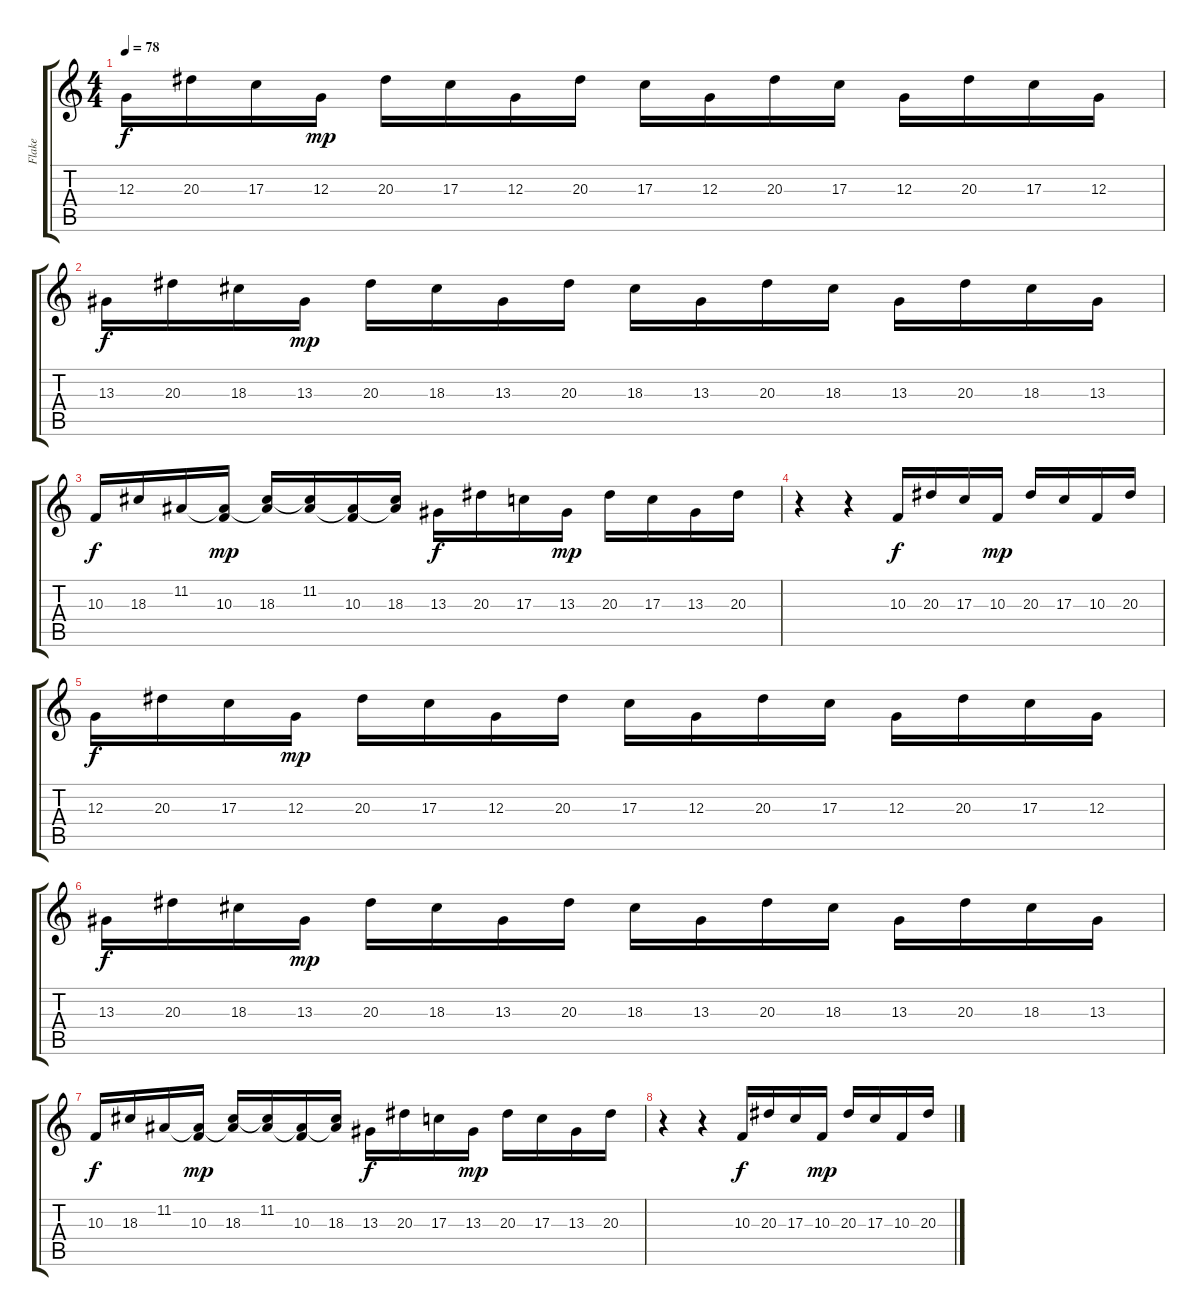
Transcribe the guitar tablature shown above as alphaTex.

\track ("Flake" "Flake") {instrument electricpiano1}
\staff {score tabs}
\tuning (E4 B3 G3 D3 A2 E2) {hide}
\ts (4 4)
\tempo 78
\clef g2
\ks c
12.3.16{dy f} 20.3.16 17.3.16 12.3.16{dy mp} 20.3.16 17.3.16 12.3.16 20.3.16 17.3.16 12.3.16 20.3.16 17.3.16 12.3.16 20.3.16 17.3.16 12.3.16 |
13.3.16{dy f} 20.3.16 18.3.16 13.3.16{dy mp} 20.3.16 18.3.16 13.3.16 20.3.16 18.3.16 13.3.16 20.3.16 18.3.16 13.3.16 20.3.16 18.3.16 13.3.16 |
10.3.16{dy f} 18.3.16 11.2.16 (11.2{t} 10.3).16{dy mp} (11.2{t} 18.3).16 (11.2 18.3{t}).16 (11.2{t} 10.3).16 (11.2{t} 18.3).16 13.3.16{dy f} 20.3.16 17.3.16 13.3.16{dy mp} 20.3.16 17.3.16 13.3.16 20.3.16 |
r.4 r.4 10.3.16{dy f} 20.3.16 17.3.16 10.3.16{dy mp} 20.3.16 17.3.16 10.3.16 20.3.16 |
12.3.16{dy f} 20.3.16 17.3.16 12.3.16{dy mp} 20.3.16 17.3.16 12.3.16 20.3.16 17.3.16 12.3.16 20.3.16 17.3.16 12.3.16 20.3.16 17.3.16 12.3.16 |
13.3.16{dy f} 20.3.16 18.3.16 13.3.16{dy mp} 20.3.16 18.3.16 13.3.16 20.3.16 18.3.16 13.3.16 20.3.16 18.3.16 13.3.16 20.3.16 18.3.16 13.3.16 |
10.3.16{dy f} 18.3.16 11.2.16 (11.2{t} 10.3).16{dy mp} (11.2{t} 18.3).16 (11.2 18.3{t}).16 (11.2{t} 10.3).16 (11.2{t} 18.3).16 13.3.16{dy f} 20.3.16 17.3.16 13.3.16{dy mp} 20.3.16 17.3.16 13.3.16 20.3.16 |
r.4 r.4 10.3.16{dy f} 20.3.16 17.3.16 10.3.16{dy mp} 20.3.16 17.3.16 10.3.16 20.3.16
